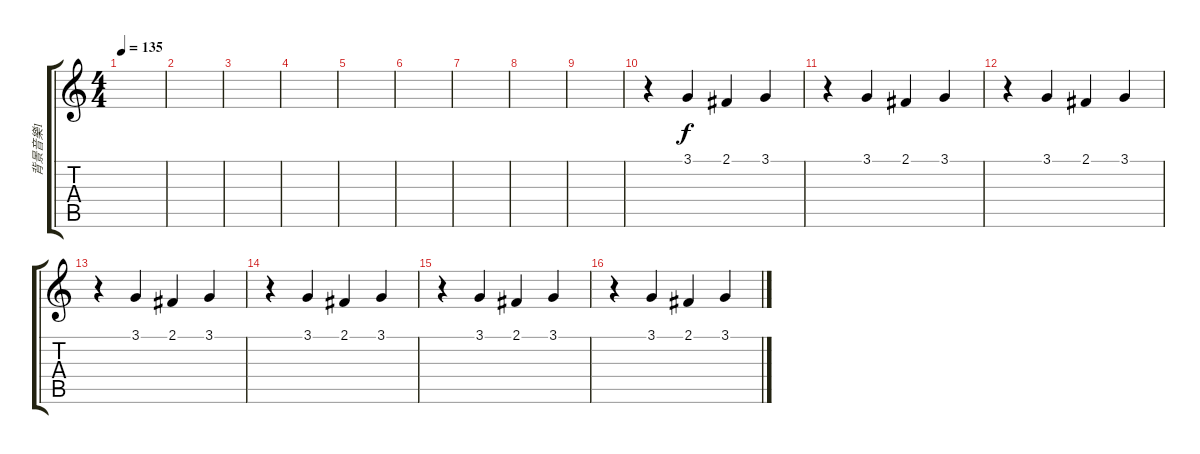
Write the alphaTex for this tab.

\track ("背景音樂1" "背景音樂1") {instrument altosax}
\staff {score tabs}
\tuning (E4 B3 G3 D3 A2 E2) {hide}
\ts (4 4)
\tempo 135
\clef g2
\ks c
|
|
|
|
|
|
|
|
|
r.4 3.1.4 2.1.4 3.1.4 |
r.4 3.1.4 2.1.4 3.1.4 |
r.4 3.1.4 2.1.4 3.1.4 |
r.4 3.1.4 2.1.4 3.1.4 |
r.4 3.1.4 2.1.4 3.1.4 |
r.4 3.1.4 2.1.4 3.1.4 |
r.4 3.1.4 2.1.4 3.1.4
